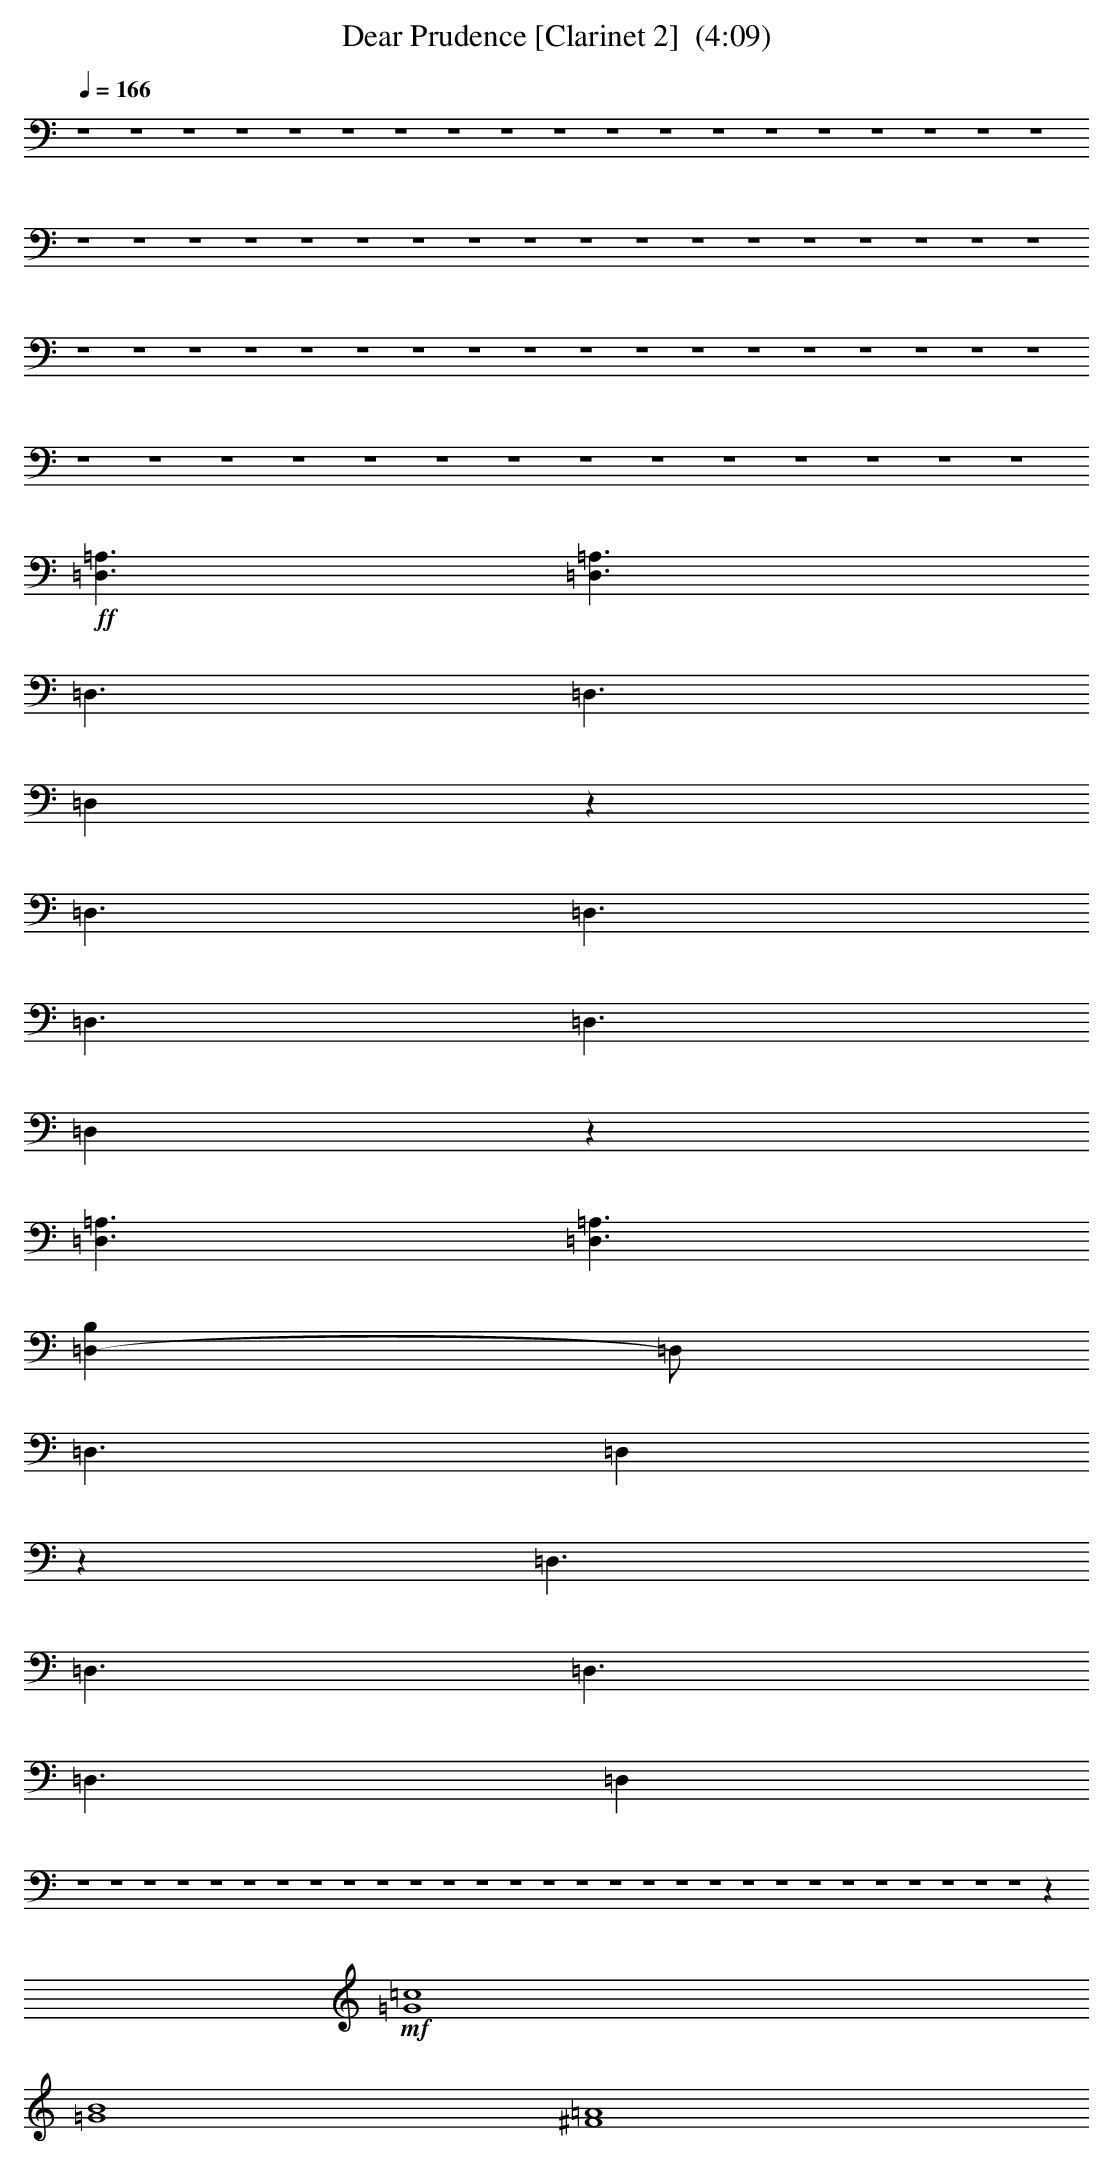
X:1
T: Dear Prudence [Clarinet 2]  (4:09)
L: 1/4
K: C
Q: 1/4=166
z4 z4 z4 z4 z4 z4 z4 z4 z4 z4 z4 z4 z4 z4 z4 z4 z4 z4 z4 z4 z4 z4 z4 z4 z4 z4 z4 z4 z4 z4 z4 z4 z4 z4 z4 z4 z4 z4 z4 z4 z4 z4 z4 z4 z4 z4 z4 z4 z4 z4 z4 z4 z4 z4 z4 z4 z4 z4 z4 z4 z4 z4 z4 z4 z4 z4 z4 z4 z4
+ff+ [=D,3/2=A,3/2]
[=D,3/2=A,3/2]
=D,3/2
=D,3/2
=D,
z
=D,3/2
=D,3/2
=D,3/2
=D,3/2
=D,
z
[=D,3/2=A,3/2]
[=D,3/2=A,3/2]
[=D,-B,]
=D,/2
=D,3/2
=D,
z
=D,3/2
=D,3/2
=D,3/2
=D,3/2
=D,
z4 z4 z4 z4 z4 z4 z4 z4 z4 z4 z4 z4 z4 z4 z4 z4 z4 z4 z4 z4 z4 z4 z4 z4 z4 z4 z4 z4 z4 z
+mf+ [=G4=c4]
[=G4B4]
[^F4=A4]
